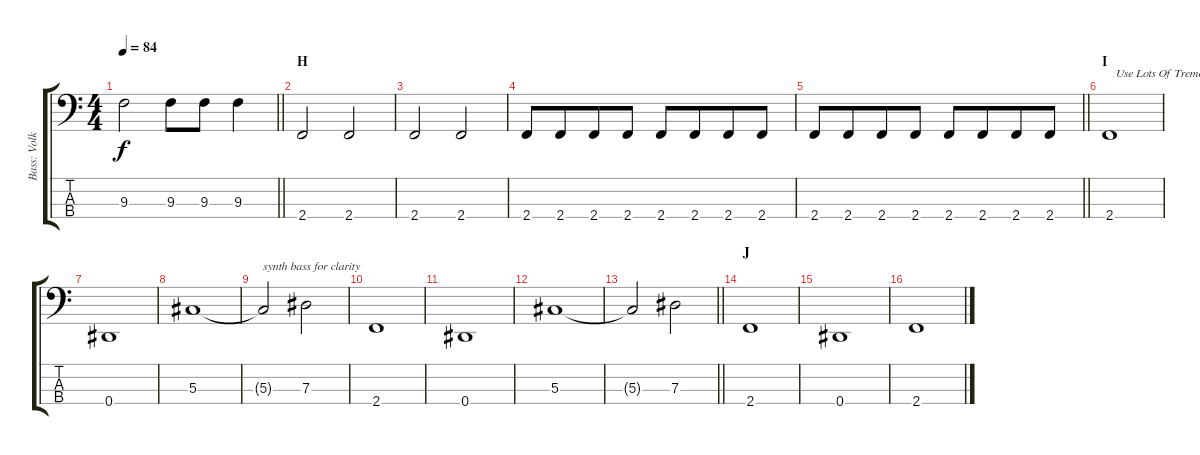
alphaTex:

\track ("Bass: Volker" "Bass: Volk") {instrument electricbassfinger}
\staff {score tabs}
\tuning (Gb2 Db2 Ab1 Eb1) {hide}
\ts (4 4)
\tempo 84
\clef f4
\barLineRight lightlight
\ks c
9.3.2{dy f} 9.3.8 9.3.8 9.3.4 |
\section ("" "H")
2.4.2 2.4.2 |
2.4.2 2.4.2 |
2.4.8 2.4.8{beam merge} 2.4.8 2.4.8 2.4.8 2.4.8{beam merge} 2.4.8 2.4.8 |
\barLineRight lightlight
2.4.8 2.4.8{beam merge} 2.4.8 2.4.8 2.4.8 2.4.8{beam merge} 2.4.8 2.4.8 |
\section ("" "I")
2.4.1{txt "  Use Lots Of Tremolo starting here. Switched to" volume 16 instrument synthbass2} |
0.4.1 |
5.3.1 |
5.3{t}.2{txt "synth bass for clarity"} 7.3.2 |
2.4.1 |
0.4.1 |
5.3.1 |
\barLineRight lightlight
5.3{t}.2 7.3.2 |
\section ("" "J")
2.4.1 |
0.4.1 |
2.4.1
